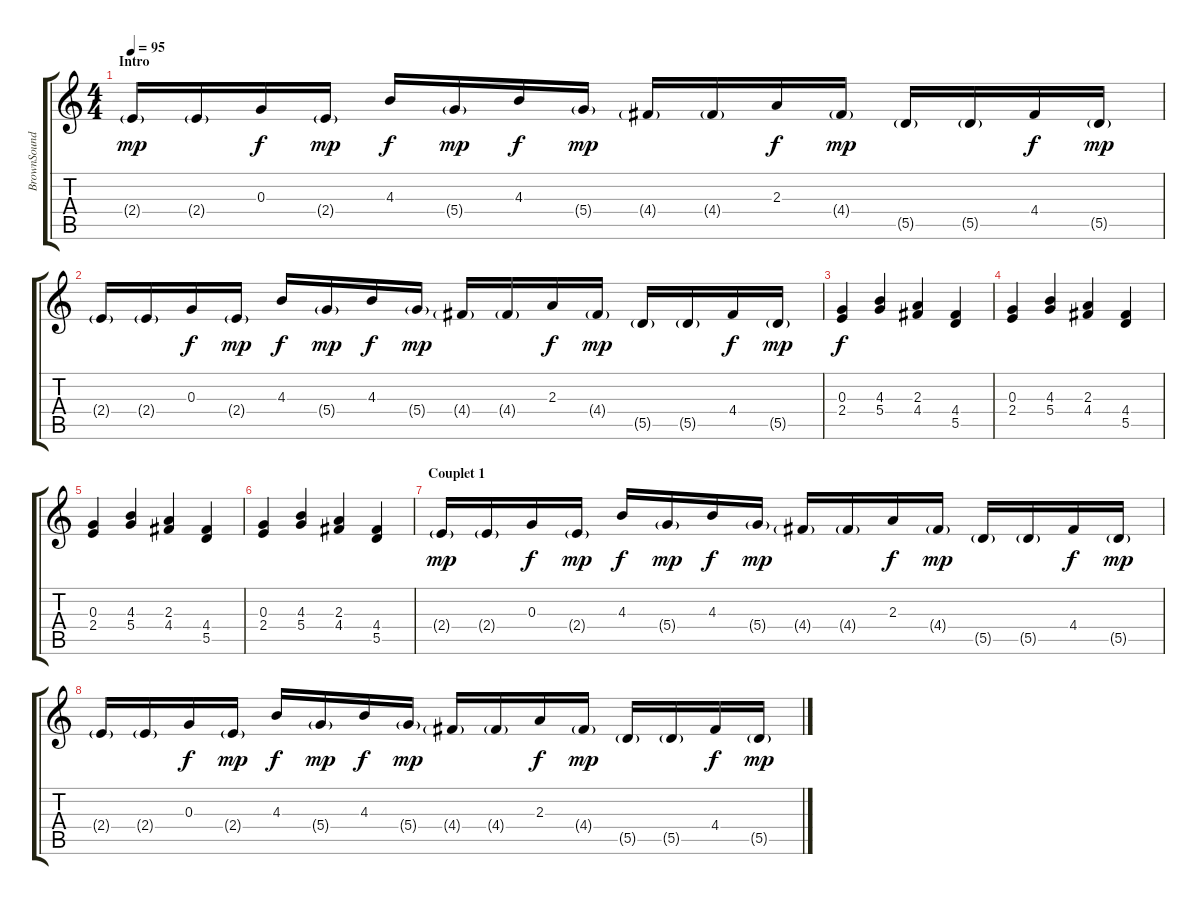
\track ("BrownSound" "BrownSound") {instrument distortionguitar}
\staff {score tabs}
\tuning (E4 B3 G3 D3 A2 D2) {hide}
\ts (4 4)
\section ("" "Intro")
\tempo 95
\clef g2
\ks c
2.4{g}.16{dy mp instrument distortionguitar} 2.4{g}.16 0.3.16{dy f} 2.4{g}.16{dy mp} 4.3.16{dy f} 5.4{g}.16{dy mp} 4.3.16{dy f} 5.4{g}.16{dy mp} 4.4{g}.16 4.4{g}.16 2.3.16{dy f} 4.4{g}.16{dy mp} 5.5{g}.16 5.5{g}.16 4.4.16{dy f} 5.5{g}.16{dy mp} |
2.4{g}.16 2.4{g}.16 0.3.16{dy f} 2.4{g}.16{dy mp} 4.3.16{dy f} 5.4{g}.16{dy mp} 4.3.16{dy f} 5.4{g}.16{dy mp} 4.4{g}.16 4.4{g}.16 2.3.16{dy f} 4.4{g}.16{dy mp} 5.5{g}.16 5.5{g}.16 4.4.16{dy f} 5.5{g}.16{dy mp} |
(0.3 2.4).4{dy f} (4.3 5.4).4 (2.3 4.4).4 (4.4 5.5).4 |
(0.3 2.4).4 (4.3 5.4).4 (2.3 4.4).4 (4.4 5.5).4 |
(0.3 2.4).4 (4.3 5.4).4 (2.3 4.4).4 (4.4 5.5).4 |
(0.3 2.4).4 (4.3 5.4).4 (2.3 4.4).4 (4.4 5.5).4 |
\section ("" "Couplet 1")
2.4{g}.16{dy mp} 2.4{g}.16 0.3.16{dy f} 2.4{g}.16{dy mp} 4.3.16{dy f} 5.4{g}.16{dy mp} 4.3.16{dy f} 5.4{g}.16{dy mp} 4.4{g}.16 4.4{g}.16 2.3.16{dy f} 4.4{g}.16{dy mp} 5.5{g}.16 5.5{g}.16 4.4.16{dy f} 5.5{g}.16{dy mp} |
2.4{g}.16 2.4{g}.16 0.3.16{dy f} 2.4{g}.16{dy mp} 4.3.16{dy f} 5.4{g}.16{dy mp} 4.3.16{dy f} 5.4{g}.16{dy mp} 4.4{g}.16 4.4{g}.16 2.3.16{dy f} 4.4{g}.16{dy mp} 5.5{g}.16 5.5{g}.16 4.4.16{dy f} 5.5{g}.16{dy mp}
